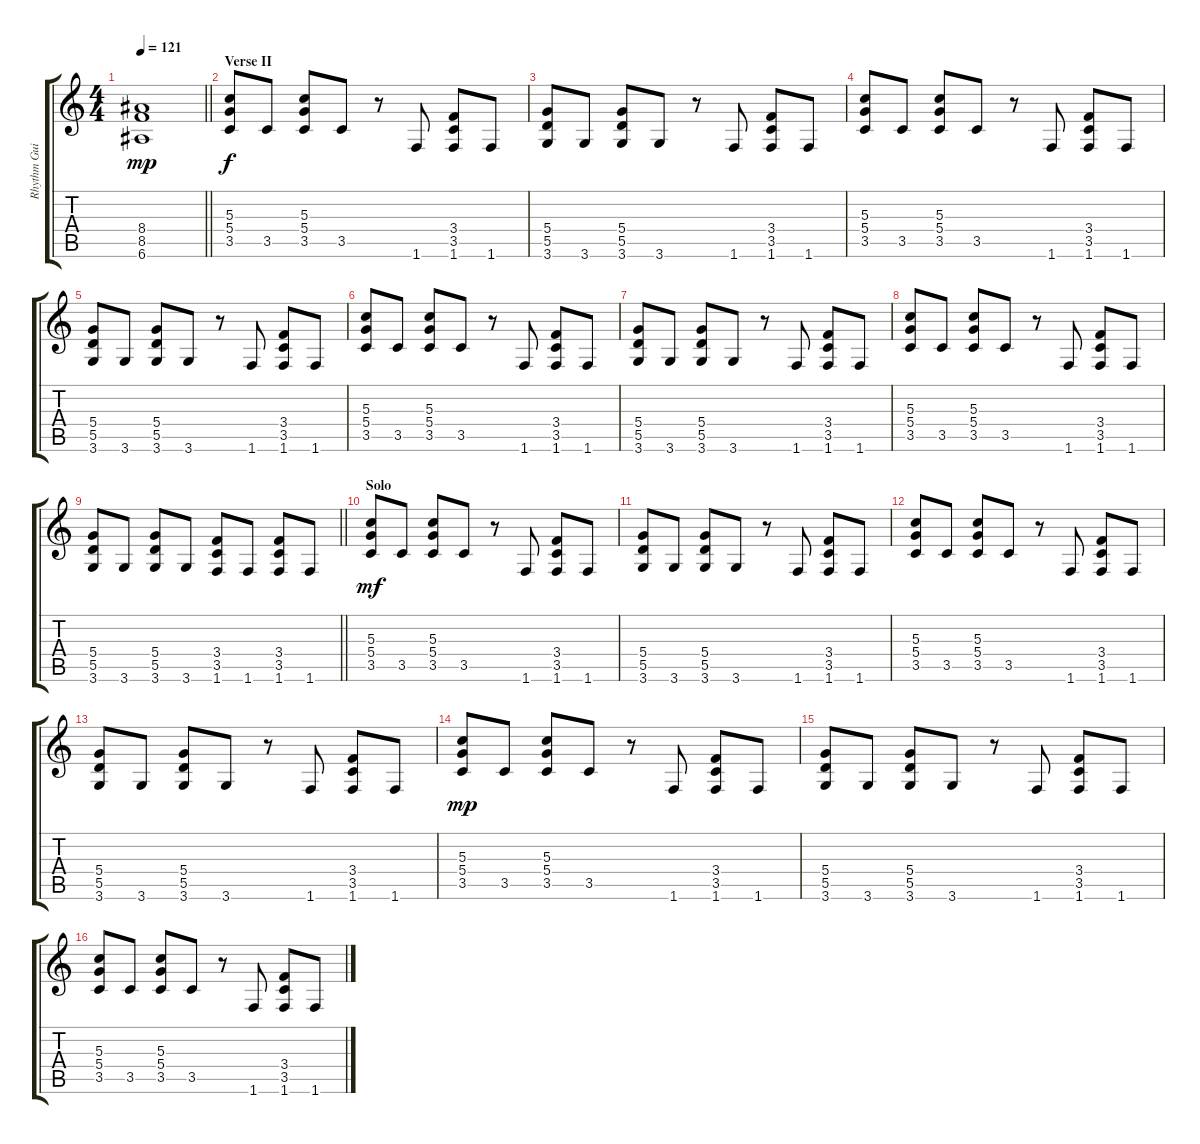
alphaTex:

\track ("Rhythm Guitar" "Rhythm Gui") {instrument electricguitarclean}
\staff {score tabs}
\tuning (E4 B3 G3 D3 A2 E2) {hide}
\ts (4 4)
\tempo 121
\clef g2
\barLineRight lightlight
\ks c
(8.4 8.5 6.6).1{dy mp} |
\section ("" "Verse II")
(5.3 5.4 3.5).8{dy f instrument electricguitarclean} 3.5.8 (5.3 5.4 3.5).8 3.5.8 r.8 1.6.8 (3.4 3.5 1.6).8 1.6.8 |
(5.4 5.5 3.6).8 3.6.8 (5.4 5.5 3.6).8 3.6.8 r.8 1.6.8 (3.4 3.5 1.6).8 1.6.8 |
(5.3 5.4 3.5).8 3.5.8 (5.3 5.4 3.5).8 3.5.8 r.8 1.6.8 (3.4 3.5 1.6).8 1.6.8 |
(5.4 5.5 3.6).8 3.6.8 (5.4 5.5 3.6).8 3.6.8 r.8 1.6.8 (3.4 3.5 1.6).8 1.6.8 |
(5.3 5.4 3.5).8 3.5.8 (5.3 5.4 3.5).8 3.5.8 r.8 1.6.8 (3.4 3.5 1.6).8 1.6.8 |
(5.4 5.5 3.6).8 3.6.8 (5.4 5.5 3.6).8 3.6.8 r.8 1.6.8 (3.4 3.5 1.6).8 1.6.8 |
(5.3 5.4 3.5).8 3.5.8 (5.3 5.4 3.5).8 3.5.8 r.8 1.6.8 (3.4 3.5 1.6).8 1.6.8 |
\barLineRight lightlight
(5.4 5.5 3.6).8 3.6.8 (5.4 5.5 3.6).8 3.6.8 (3.4 3.5 1.6).8 1.6.8 (3.4 3.5 1.6).8 1.6.8 |
\section ("" "Solo")
(5.3 5.4 3.5).8{dy mf instrument distortionguitar} 3.5.8 (5.3 5.4 3.5).8 3.5.8 r.8 1.6.8 (3.4 3.5 1.6).8 1.6.8 |
(5.4 5.5 3.6).8 3.6.8 (5.4 5.5 3.6).8 3.6.8 r.8 1.6.8 (3.4 3.5 1.6).8 1.6.8 |
(5.3 5.4 3.5).8 3.5.8 (5.3 5.4 3.5).8 3.5.8 r.8 1.6.8 (3.4 3.5 1.6).8 1.6.8 |
(5.4 5.5 3.6).8 3.6.8 (5.4 5.5 3.6).8 3.6.8 r.8 1.6.8 (3.4 3.5 1.6).8 1.6.8 |
(5.3 5.4 3.5).8{dy mp} 3.5.8 (5.3 5.4 3.5).8 3.5.8 r.8 1.6.8 (3.4 3.5 1.6).8 1.6.8 |
(5.4 5.5 3.6).8 3.6.8 (5.4 5.5 3.6).8 3.6.8 r.8 1.6.8 (3.4 3.5 1.6).8 1.6.8 |
(5.3 5.4 3.5).8 3.5.8 (5.3 5.4 3.5).8 3.5.8 r.8 1.6.8 (3.4 3.5 1.6).8 1.6.8
